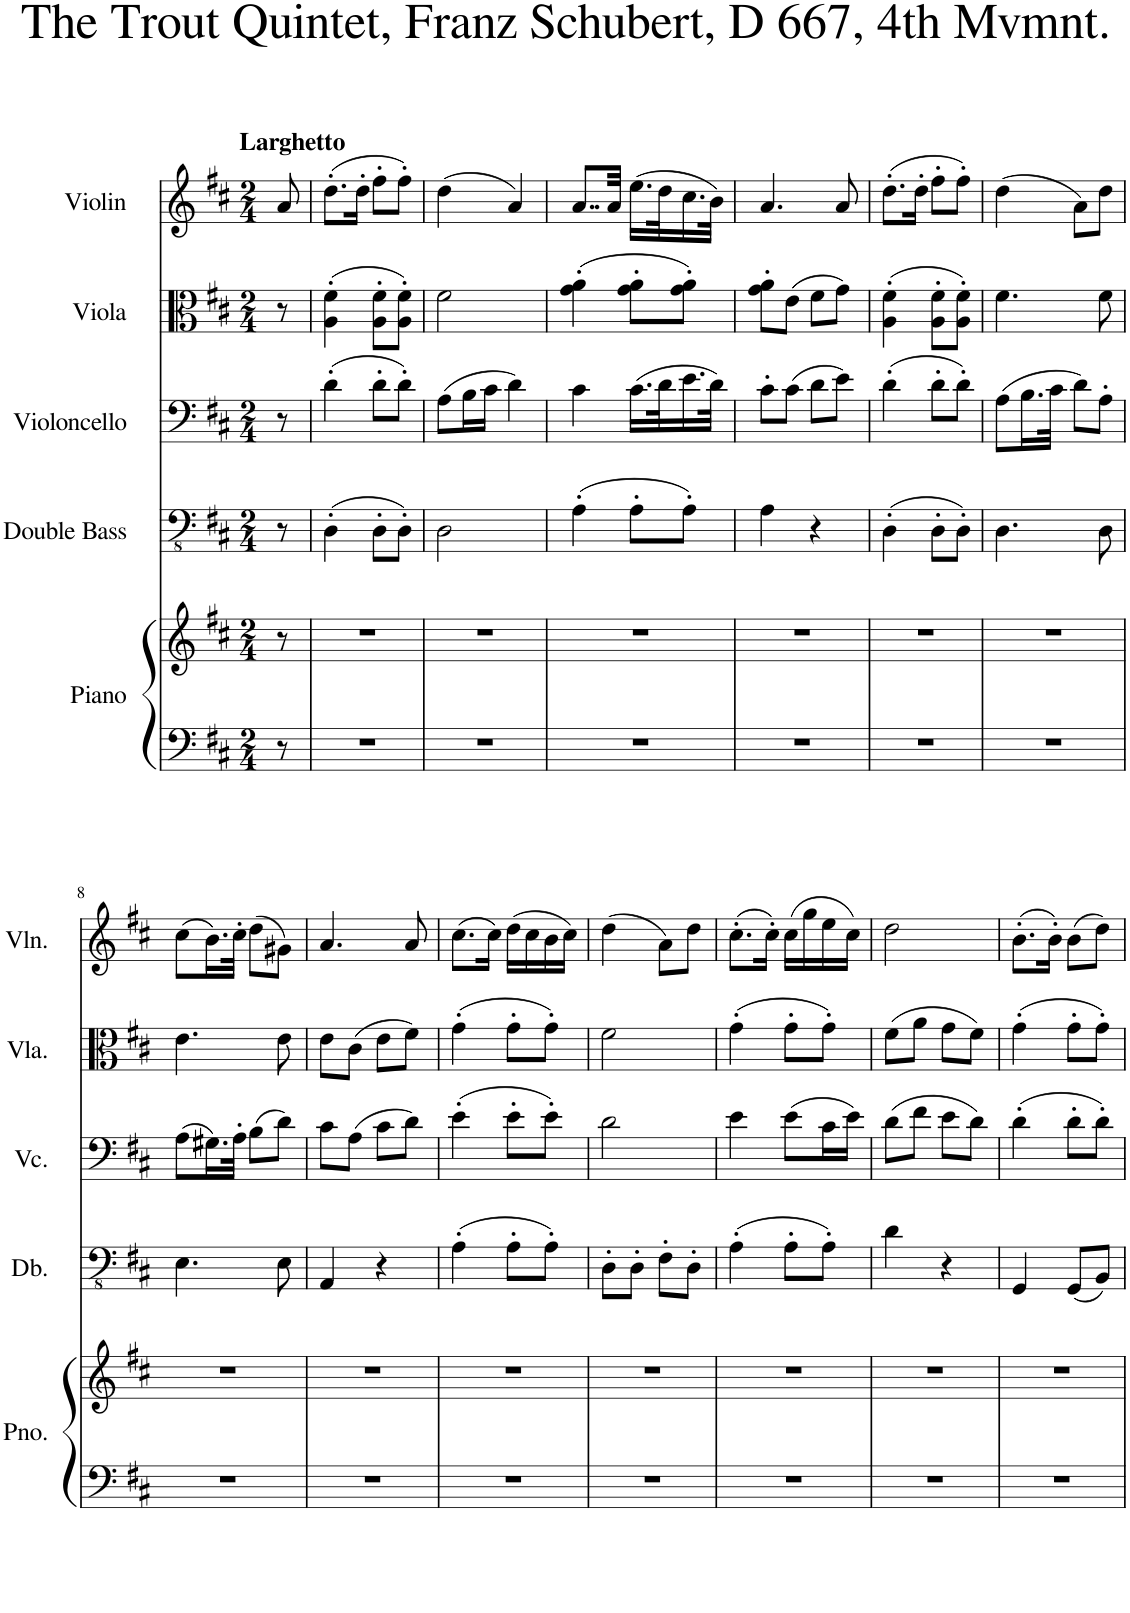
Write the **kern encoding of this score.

**kern	**kern	**kern	**kern	**kern	**kern
*part5	*part5	*part4	*part3	*part2	*part1
*staff6	*staff5	*staff4	*staff3	*staff2	*staff1
*I"Piano	*	*I"Double Bass	*I"Violoncello	*I"Viola	*I"Violin
*I'Pno.	*	*I'Db.	*I'Vc.	*I'Vla.	*I'Vln.
*clefF4	*clefG2	*clefFv4	*clefF4	*clefC3	*clefG2
*	*	*Trd7c12	*	*	*
*k[f#c#]	*k[f#c#]	*k[f#c#]	*k[f#c#]	*k[f#c#]	*k[f#c#]
*M2/4	*M2/4	*M2/4	*M2/4	*M2/4	*M2/4
=1	=1	=1	=1	=1	=1
!	!	!	!	!	!LO:TX:a:B:t=Larghetto
8r	8r	8r	8r	8r	8a/
=2	=2	=2	=2	=2	=2
2r	2r	(4DD'\	(4d'\	(4A\' 4f#\'	(8.dd'\L
.	.	.	.	.	16dd'\Jk
.	.	8DD'\L	8d'\L	8A\' 8f#\'L	8ff#'\L
.	.	8DD'\J)	8d'\J)	8A\' 8f#\'J)	8ff#'\J)
=3	=3	=3	=3	=3	=3
2r	2r	2DD\	(8A\L	2f#\	(4dd\
.	.	.	16B\L	.	.
.	.	.	16c#\JJ	.	.
.	.	.	4d\)	.	4a/)
=4	=4	=4	=4	=4	=4
2r	2r	(4AA'\	4c#\	(4g\' 4a\'	8..a/L
.	.	.	.	.	32a/Jkk
.	.	8AA'\L	(16.c#\LL	8g\' 8a\'L	(16.ee\LL
.	.	.	32d\K	.	32dd\K
.	.	8AA'\J)	16.e\	8g\' 8a\'J)	16.cc#\
.	.	.	32d\JJk)	.	32b\JJk)
=5	=5	=5	=5	=5	=5
2r	2r	4AA\	8c#'\L	8g\' 8a\'L	4.a/
.	.	.	(8c#\J	(8e\J	.
.	.	4r	8d\L	8f#\L	.
.	.	.	8e\J)	8g\J)	8a/
=6	=6	=6	=6	=6	=6
2r	2r	(4DD'\	(4d'\	(4A\' 4f#\'	(8.dd'\L
.	.	.	.	.	16dd'\Jk
.	.	8DD'\L	8d'\L	8A\' 8f#\'L	8ff#'\L
.	.	8DD'\J)	8d'\J)	8A\' 8f#\'J)	8ff#'\J)
=7	=7	=7	=7	=7	=7
2r	2r	4.DD\	(8A\L	4.f#\	(4dd\
.	.	.	16.B\L	.	.
.	.	.	32c#\JJk	.	.
.	.	.	8d\L)	.	8a\L)
.	.	8DD\	8A'\J	8f#\	8dd\J
!!LO:LB:g=z
=8	=8	=8	=8	=8	=8
2r	2r	4.EE\	(8A\L	4.e\	(8cc#\L
.	.	.	16.G#X\L)	.	16.b\L)
.	.	.	32A'\JJk	.	32cc#'\JJk
.	.	.	(8B\L	.	(8dd\L
.	.	8EE\	8d\J)	8e\	8g#X\J)
=9	=9	=9	=9	=9	=9
2r	2r	4AAA/	8c#\L	8e\L	4.a/
.	.	.	(8A\J	(8c#\J	.
.	.	4r	8c#\L	8e\L	.
.	.	.	8d\J)	8f#\J)	8a/
=10	=10	=10	=10	=10	=10
2r	2r	(4AA'\	(4e'\	(4g'\	(8.cc#\L
.	.	.	.	.	16cc#\Jk)
.	.	8AA'\L	8e'\L	8g'\L	(16dd\LL
.	.	.	.	.	16cc#\
.	.	8AA'\J)	8e'\J)	8g'\J)	16b\
.	.	.	.	.	16cc#\JJ)
=11	=11	=11	=11	=11	=11
2r	2r	8DD'\L	2d\	2f#\	(4dd\
.	.	8DD'\J	.	.	.
.	.	8FF#'\L	.	.	8a\L)
.	.	8DD'\J	.	.	8dd\J
=12	=12	=12	=12	=12	=12
2r	2r	(4AA'\	4e\	(4g'\	(8.cc#'\L
.	.	.	.	.	16cc#'\Jk)
.	.	8AA'\L	(8e\L	8g'\L	(16cc#\LL
.	.	.	.	.	16gg\
.	.	8AA'\J)	16c#\L	8g'\J)	16ee\
.	.	.	16e\JJ)	.	16cc#\JJ)
=13	=13	=13	=13	=13	=13
2r	2r	4D\	(8d\L	(8f#\L	2dd\
.	.	.	8f#\J	8a\J	.
.	.	4r	8e\L	8g\L	.
.	.	.	8d\J)	8f#\J)	.
=14	=14	=14	=14	=14	=14
2r	2r	4GGG/	(4d'\	(4g'\	(8.b'\L
.	.	.	.	.	16b'\Jk)
.	.	(8GGG/L	8d'\L	8g'\L	(8b\L
.	.	8BBB/J)	8d'\J)	8g'\J)	8dd\J)
=	=	=	=	=	=
*-	*-	*-	*-	*-	*-
